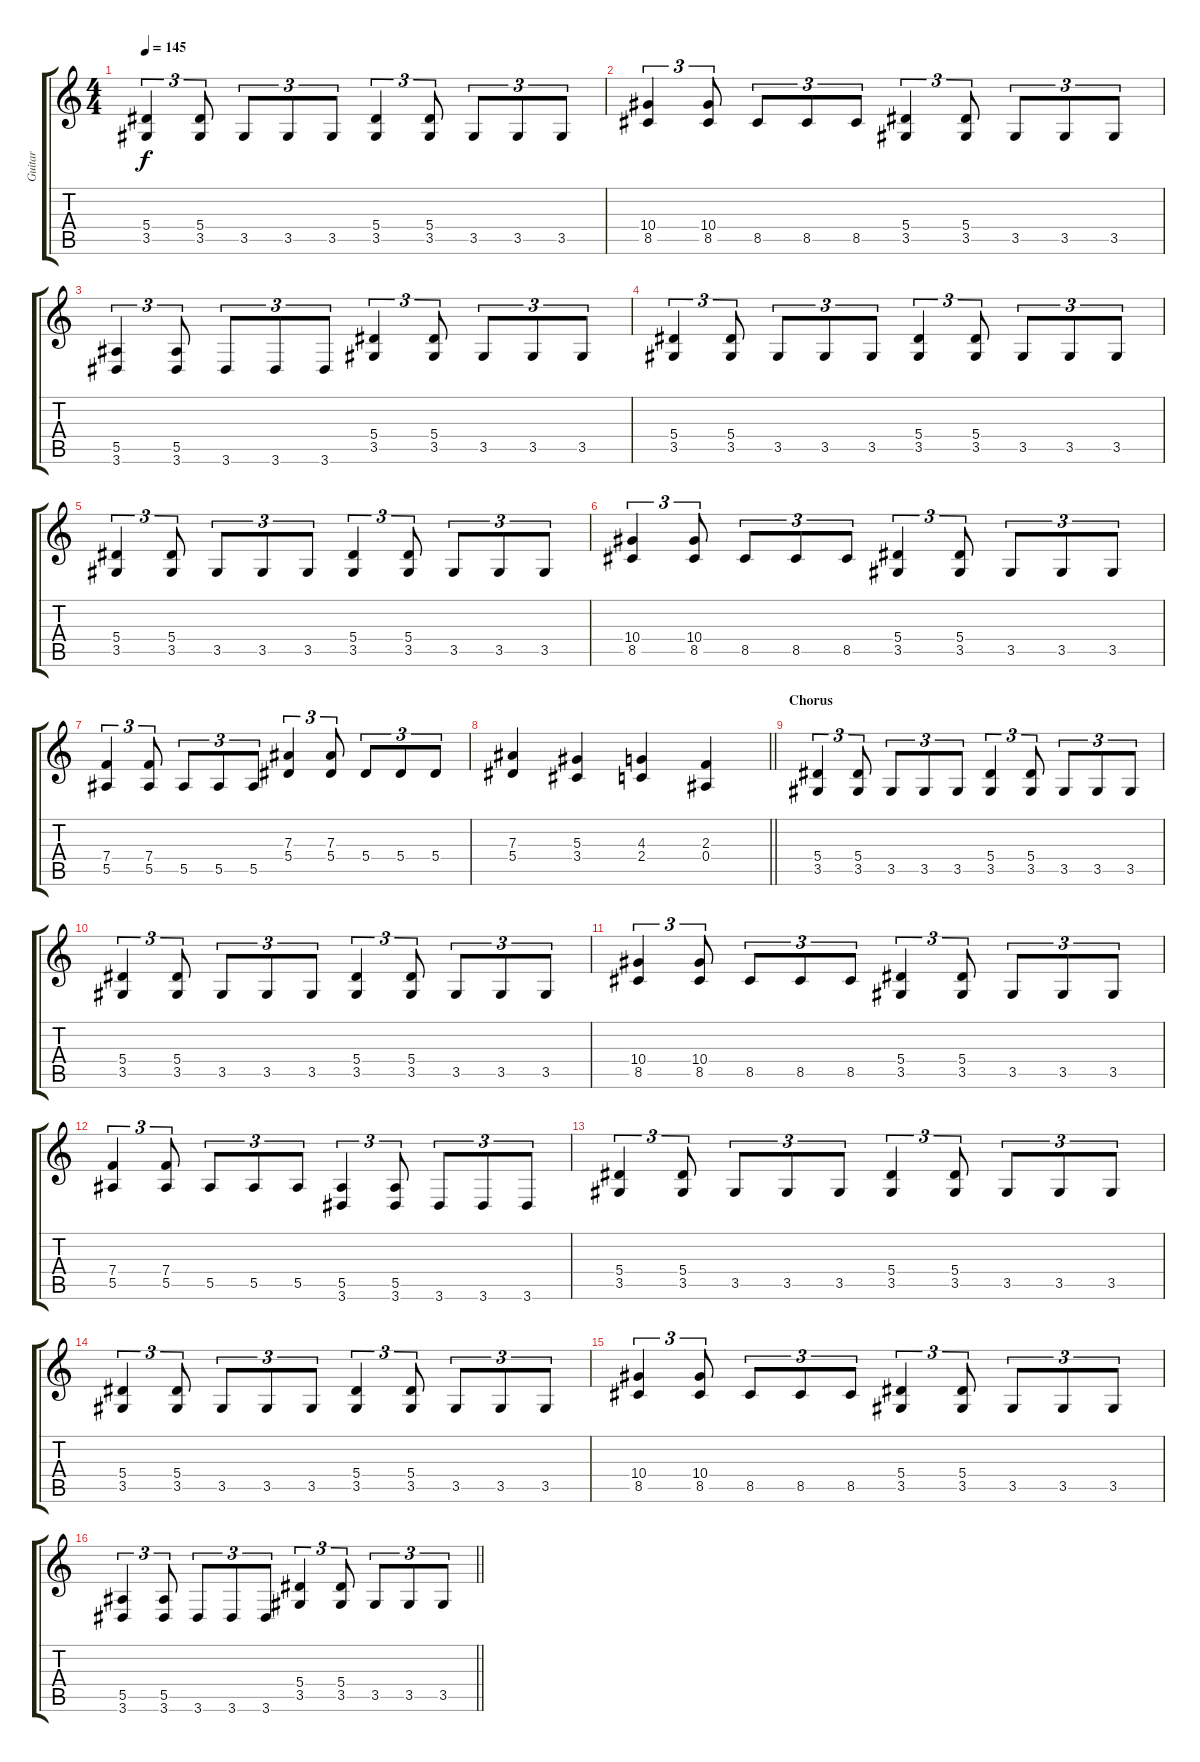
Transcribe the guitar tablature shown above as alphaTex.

\track ("Guitar" "Guitar") {instrument distortionguitar}
\staff {score tabs}
\tuning (C4 G3 Eb3 Bb2 F2 C2) {hide}
\ts (4 4)
\tempo 145
\clef g2
\ks c
(5.4 3.5).4{tu (3 2) dy f} (5.4 3.5).8{tu (3 2)} 3.5.8{tu (3 2)} 3.5.8{tu (3 2)} 3.5.8{tu (3 2)} (5.4 3.5).4{tu (3 2)} (5.4 3.5).8{tu (3 2)} 3.5.8{tu (3 2)} 3.5.8{tu (3 2)} 3.5.8{tu (3 2)} |
(10.4 8.5).4{tu (3 2)} (10.4 8.5).8{tu (3 2)} 8.5.8{tu (3 2)} 8.5.8{tu (3 2)} 8.5.8{tu (3 2)} (5.4 3.5).4{tu (3 2)} (5.4 3.5).8{tu (3 2)} 3.5.8{tu (3 2)} 3.5.8{tu (3 2)} 3.5.8{tu (3 2)} |
(5.5 3.6).4{tu (3 2)} (5.5 3.6).8{tu (3 2)} 3.6.8{tu (3 2)} 3.6.8{tu (3 2)} 3.6.8{tu (3 2)} (5.4 3.5).4{tu (3 2)} (5.4 3.5).8{tu (3 2)} 3.5.8{tu (3 2)} 3.5.8{tu (3 2)} 3.5.8{tu (3 2)} |
(5.4 3.5).4{tu (3 2)} (5.4 3.5).8{tu (3 2)} 3.5.8{tu (3 2)} 3.5.8{tu (3 2)} 3.5.8{tu (3 2)} (5.4 3.5).4{tu (3 2)} (5.4 3.5).8{tu (3 2)} 3.5.8{tu (3 2)} 3.5.8{tu (3 2)} 3.5.8{tu (3 2)} |
(5.4 3.5).4{tu (3 2)} (5.4 3.5).8{tu (3 2)} 3.5.8{tu (3 2)} 3.5.8{tu (3 2)} 3.5.8{tu (3 2)} (5.4 3.5).4{tu (3 2)} (5.4 3.5).8{tu (3 2)} 3.5.8{tu (3 2)} 3.5.8{tu (3 2)} 3.5.8{tu (3 2)} |
(10.4 8.5).4{tu (3 2)} (10.4 8.5).8{tu (3 2)} 8.5.8{tu (3 2)} 8.5.8{tu (3 2)} 8.5.8{tu (3 2)} (5.4 3.5).4{tu (3 2)} (5.4 3.5).8{tu (3 2)} 3.5.8{tu (3 2)} 3.5.8{tu (3 2)} 3.5.8{tu (3 2)} |
(7.4 5.5).4{tu (3 2)} (7.4 5.5).8{tu (3 2)} 5.5.8{tu (3 2)} 5.5.8{tu (3 2)} 5.5.8{tu (3 2)} (7.3 5.4).4{tu (3 2)} (7.3 5.4).8{tu (3 2)} 5.4.8{tu (3 2)} 5.4.8{tu (3 2)} 5.4.8{tu (3 2)} |
\barLineRight lightlight
(7.3 5.4).4 (5.3 3.4).4 (4.3 2.4).4 (2.3 0.4).4 |
\section ("" "Chorus")
(5.4 3.5).4{tu (3 2)} (5.4 3.5).8{tu (3 2)} 3.5.8{tu (3 2)} 3.5.8{tu (3 2)} 3.5.8{tu (3 2)} (5.4 3.5).4{tu (3 2)} (5.4 3.5).8{tu (3 2)} 3.5.8{tu (3 2)} 3.5.8{tu (3 2)} 3.5.8{tu (3 2)} |
(5.4 3.5).4{tu (3 2)} (5.4 3.5).8{tu (3 2)} 3.5.8{tu (3 2)} 3.5.8{tu (3 2)} 3.5.8{tu (3 2)} (5.4 3.5).4{tu (3 2)} (5.4 3.5).8{tu (3 2)} 3.5.8{tu (3 2)} 3.5.8{tu (3 2)} 3.5.8{tu (3 2)} |
(10.4 8.5).4{tu (3 2)} (10.4 8.5).8{tu (3 2)} 8.5.8{tu (3 2)} 8.5.8{tu (3 2)} 8.5.8{tu (3 2)} (5.4 3.5).4{tu (3 2)} (5.4 3.5).8{tu (3 2)} 3.5.8{tu (3 2)} 3.5.8{tu (3 2)} 3.5.8{tu (3 2)} |
(7.4 5.5).4{tu (3 2)} (7.4 5.5).8{tu (3 2)} 5.5.8{tu (3 2)} 5.5.8{tu (3 2)} 5.5.8{tu (3 2)} (5.5 3.6).4{tu (3 2)} (5.5 3.6).8{tu (3 2)} 3.6.8{tu (3 2)} 3.6.8{tu (3 2)} 3.6.8{tu (3 2)} |
(5.4 3.5).4{tu (3 2)} (5.4 3.5).8{tu (3 2)} 3.5.8{tu (3 2)} 3.5.8{tu (3 2)} 3.5.8{tu (3 2)} (5.4 3.5).4{tu (3 2)} (5.4 3.5).8{tu (3 2)} 3.5.8{tu (3 2)} 3.5.8{tu (3 2)} 3.5.8{tu (3 2)} |
(5.4 3.5).4{tu (3 2)} (5.4 3.5).8{tu (3 2)} 3.5.8{tu (3 2)} 3.5.8{tu (3 2)} 3.5.8{tu (3 2)} (5.4 3.5).4{tu (3 2)} (5.4 3.5).8{tu (3 2)} 3.5.8{tu (3 2)} 3.5.8{tu (3 2)} 3.5.8{tu (3 2)} |
(10.4 8.5).4{tu (3 2)} (10.4 8.5).8{tu (3 2)} 8.5.8{tu (3 2)} 8.5.8{tu (3 2)} 8.5.8{tu (3 2)} (5.4 3.5).4{tu (3 2)} (5.4 3.5).8{tu (3 2)} 3.5.8{tu (3 2)} 3.5.8{tu (3 2)} 3.5.8{tu (3 2)} |
\barLineRight lightlight
(5.5 3.6).4{tu (3 2)} (5.5 3.6).8{tu (3 2)} 3.6.8{tu (3 2)} 3.6.8{tu (3 2)} 3.6.8{tu (3 2)} (5.4 3.5).4{tu (3 2)} (5.4 3.5).8{tu (3 2)} 3.5.8{tu (3 2)} 3.5.8{tu (3 2)} 3.5.8{tu (3 2)}
